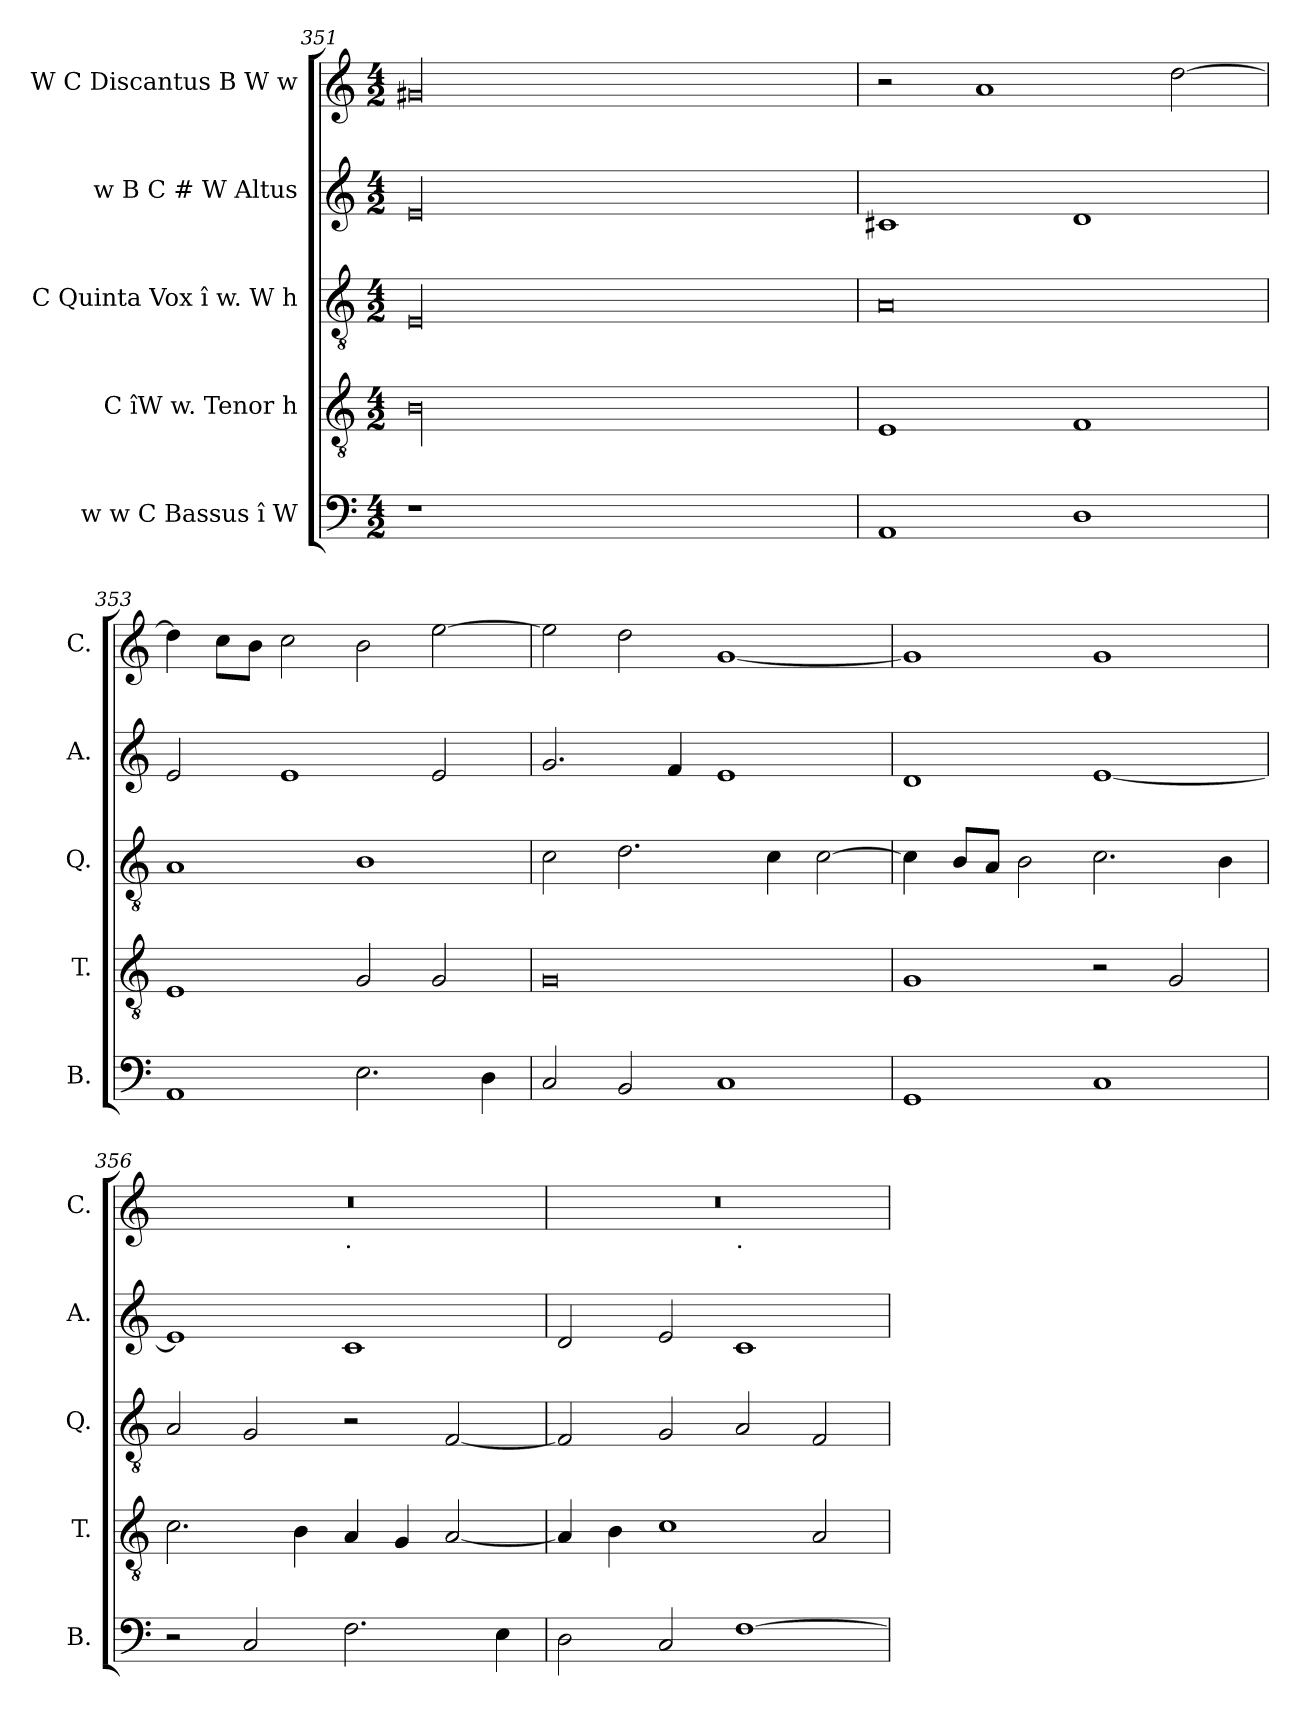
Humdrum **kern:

**kern	**kern	**kern	**kern	**kern
*part5	*part4	*part3	*part2	*part1
*staff5	*staff4	*staff3	*staff2	*staff1
*I"w w C Bassus î W	*I"C îW w. Tenor h	*I"C Quinta Vox î w. W h	*I"w B C # W Altus	*I"W C Discantus B W w
*I'B.	*I'T.	*I'Q.	*I'A.	*I'C.
*clefF4	*clefGv2	*clefGv2	*clefG2	*clefG2
*k[]	*k[]	*k[]	*k[]	*k[]
*C:	*C:	*C:	*C:	*C:
*M4/2	*M4/2	*M4/2	*M4/2	*M4/2
=351	=351	=351	=351	=351
!LO:N:vis=1	!	!	!	!
0r	00B	00E	00e	00g#X
0ryy	.	.	.	.
!!LO:PB:g=z
=352	=352	=352	=352	=352
1AA	1E	0A	1c#X	2r
.	.	.	.	1a
1D	1F	.	1d	.
.	.	.	.	[>2dd\
=353	=353	=353	=353	=353
1AA	1E	1A	2e/	4dd\]
.	.	.	.	8cc\L
.	.	.	.	8b\J
.	.	.	1e	2cc\
2.E\	2G/	1B	.	2b\
.	2G/	.	2e/	[>2ee\
4D\	.	.	.	.
=354	=354	=354	=354	=354
2C/	0G	2c\	2.g/	2ee\]
2BB/	.	2.d\	.	2dd\
.	.	.	4f/	.
1C	.	.	1e	[<1g
.	.	4c\	.	.
.	.	[>2c\	.	.
=355	=355	=355	=355	=355
1GG	1G	4c\]	1d	1g]
.	.	8B/L	.	.
.	.	8A/J	.	.
.	.	2B\	.	.
1C	2r	2.c\	[<1e	1g
.	2G/	.	.	.
.	.	4B\	.	.
=356	=356	=356	=356	=356
*	*	*	*	*^
2r	2.c\	2A/	1e]	0r	1ryy
2C/	.	2G/	.	.	.
.	4B\	.	.	.	.
!	!	!	!	!	!LO:TX:b:t=.
2.F\	4A/	2r	1c	.	1ryy
.	4G/	.	.	.	.
.	[<2A/	[<2F/	.	.	.
4E\	.	.	.	.	.
!!LO:LB:g=z	!!
=357	=357	=357	=357	=357	=357
2D\	4A/]	2F/]	2d/	0r	1ryy
.	4B\	.	.	.	.
2C/	1c	2G/	2e/	.	.
!	!	!	!	!	!LO:TX:b:t=.
[>1F	.	2A/	1c	.	1ryy
.	2A/	2F/	.	.	.
*	*	*	*	*v	*v
=	=	=	=	=
*-	*-	*-	*-	*-
